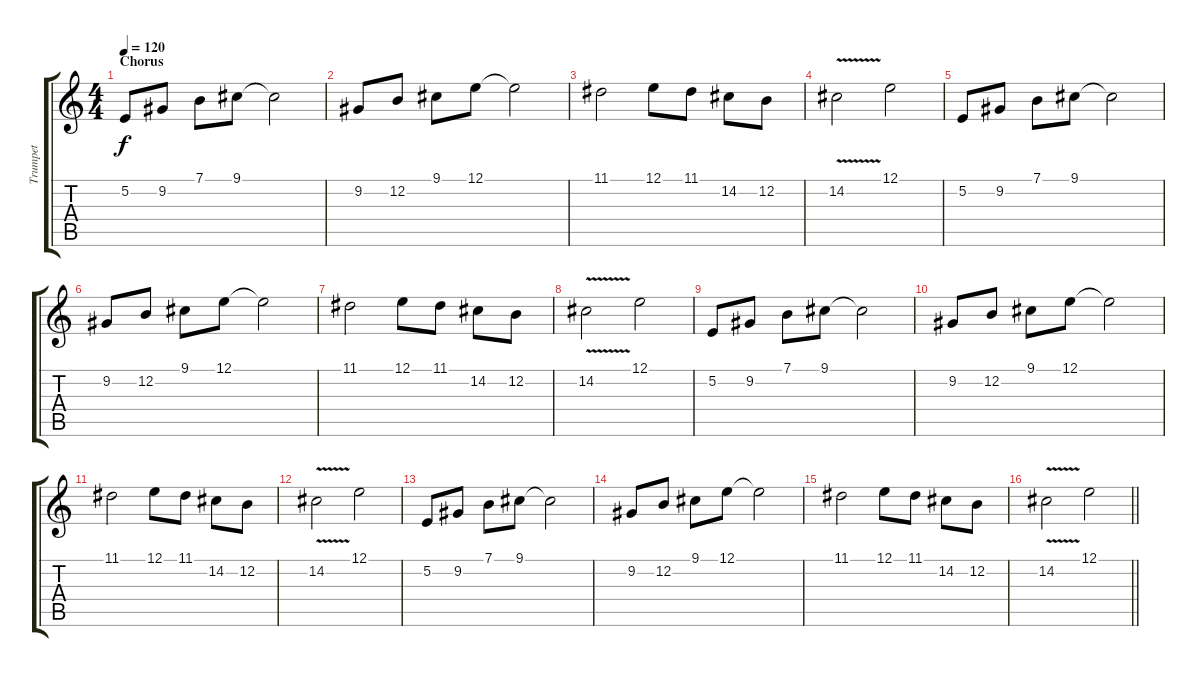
\track ("Trumpet" "Trumpet") {instrument trumpet}
\staff {score tabs}
\tuning (E4 B3 G3 D3 A2 E2) {hide}
\ts (4 4)
\section ("" "Chorus")
\tempo 120
\clef g2
\ks c
5.2.8{dy f} 9.2.8 7.1.8 9.1.8 9.1{t}.2 |
9.2.8 12.2.8 9.1.8 12.1.8 12.1{t}.2 |
11.1.2 12.1.8 11.1.8 14.2.8 12.2.8 |
14.2{v}.2 12.1.2 |
5.2.8 9.2.8 7.1.8 9.1.8 9.1{t}.2 |
9.2.8 12.2.8 9.1.8 12.1.8 12.1{t}.2 |
11.1.2 12.1.8 11.1.8 14.2.8 12.2.8 |
14.2{v}.2 12.1.2 |
5.2.8 9.2.8 7.1.8 9.1.8 9.1{t}.2 |
9.2.8 12.2.8 9.1.8 12.1.8 12.1{t}.2 |
11.1.2 12.1.8 11.1.8 14.2.8 12.2.8 |
14.2{v}.2 12.1.2 |
5.2.8 9.2.8 7.1.8 9.1.8 9.1{t}.2 |
9.2.8 12.2.8 9.1.8 12.1.8 12.1{t}.2 |
11.1.2 12.1.8 11.1.8 14.2.8 12.2.8 |
\barLineRight lightlight
14.2{v}.2 12.1.2
